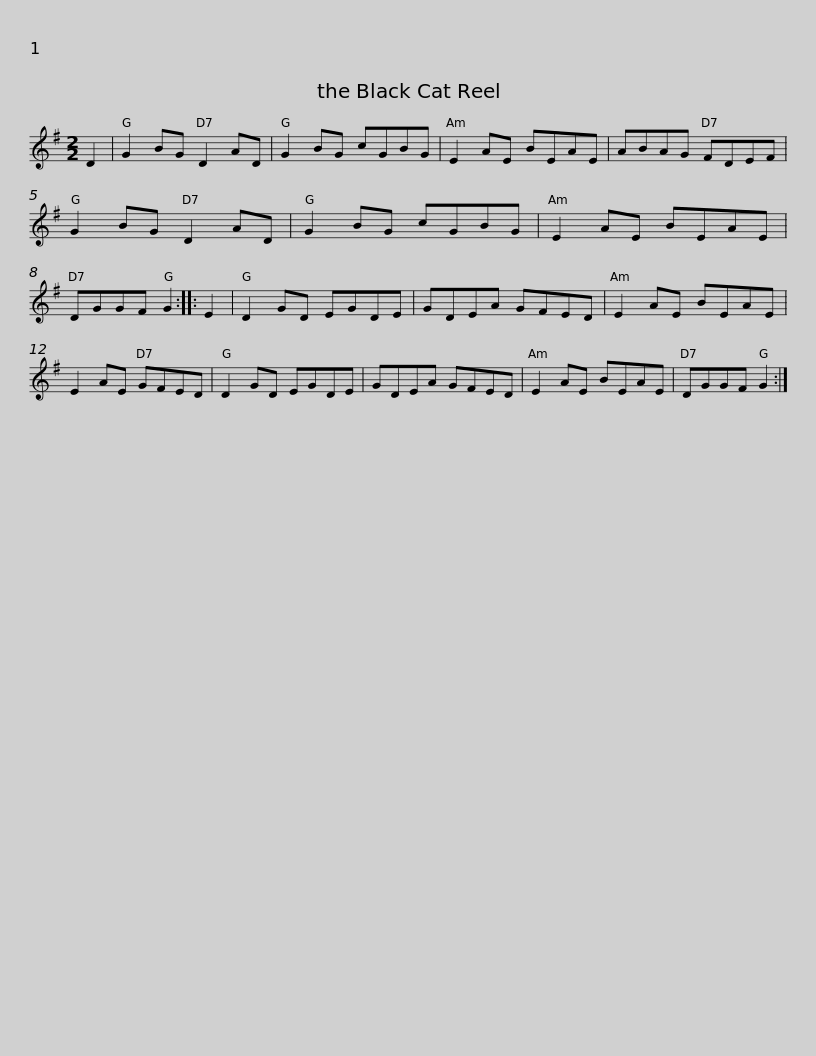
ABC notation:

X:1
L:1/8
M:2/2
I:linebreak $
K:G
V:1 treble
V:1
 D2 | G2 BG D2 AD | G2 BG cGBG | E2 AE BEAE | ABAG FDEF | %5
 G2 BG D2 AD | G2 BG cGBG |$ E2 AE BEAE | DGGF G2 :: E2 | %10
 D2 GD EGDE | GDEA GFED | E2 AE BEAE | E2 AE GFED |$ D2 GD EGDE | %15
 GDEA GFED | E2 AE BEAE | DGGF G2 :| %18
